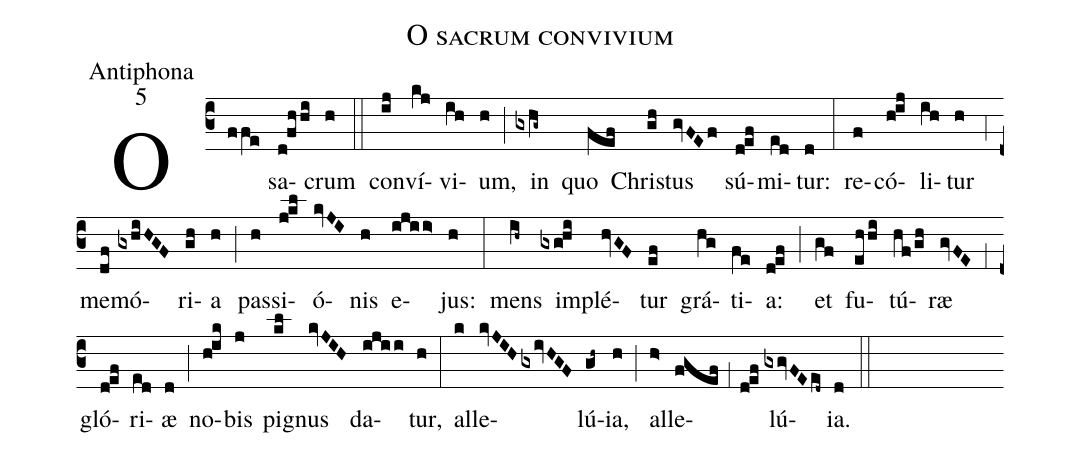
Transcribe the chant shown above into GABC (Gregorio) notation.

name:O sacrum convivium;
office-part:Antiphona;
mode:5;
%%
(c3) O(ffe) sa(d!fhhi)crum(h) (::)
con(ij)ví(kj)vi(ih)um,(h) (;) in(gxhg~) quo(fef) Chri(gh)stus(gvFEf) sú(d!ef)mi(ed)tur:(d) (:)
re(f)có(h!ij)li(ih)tur(h) (,4) me(df)mó(gxhiHGF)ri(gh)a(h) (;) pas(h)si(j!kl)ó(kvJI)nis(h) e(ijii>)jus:(h) (:)
mens(ih~) im(gxg!hi)plé(hvGF)tur(ef) grá(hg)ti(fe)a:(d!ef) (;) et(gf) fu(ehhi)tú(hf/gh)ræ(gvFE) (,1) gló(d!ef)ri(ed)æ(d) (;) no(h!ik)bis(j) pi(kl)gnus(kvJIH) da(ijii)tur,(h) (:)
al(k)le(kvJIH/gxivHGF)lú(gh~)ia,(h) (;) al(h>)le(fgef;1d!ef)lú(gxgvFE/ed~)ia.(d) (::)
